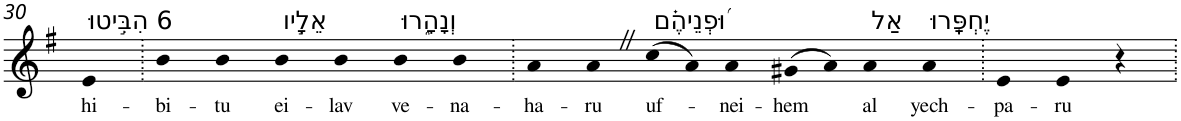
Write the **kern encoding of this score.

**kern	**text
*part1	*part1
*staff1	*staff1
*I"Piano	*
*I'Pno	*
!!LO:PB:g=z
*clefG2	*
*k[f#]	*
*G:	*
=30	=30
!LO:TX:a:t=6 הִבִּ֣יטוּ	!
!	!LO:LY:b
4e	hi-
=31.	=31.
!	!LO:LY:b
4b	-bi-
!	!LO:LY:b
4b	-tu
!LO:TX:a:t=אֵלָ֣יו	!
!	!LO:LY:b
4b	ei-
!	!LO:LY:b
4b	-lav
!LO:TX:a:t=וְנָהָ֑רוּ	!
!	!LO:LY:b
4b	ve-
!	!LO:LY:b
4b	-na-
=32.	=32.
!	!LO:LY:b
4a	-ha-
!	!LO:LY:b
4aZ	-ru
!LO:TX:a:t=וּ֝פְנֵיהֶ֗ם	!
!	!LO:LY:b
(>8cc	uf-
8a)	.
!	!LO:LY:b
4a	-nei-
!	!LO:LY:b
(>8g#X	-hem
8a)	.
!LO:TX:a:t=אַל	!
!	!LO:LY:b
4a	al
!LO:TX:a:t=יֶחְפָּֽרוּ	!
!	!LO:LY:b
4a	yech-
=33.	=33.
!	!LO:LY:b
4e	-pa-
!	!LO:LY:b
4e	-ru
4r	.
=.	=.
*-	*-
